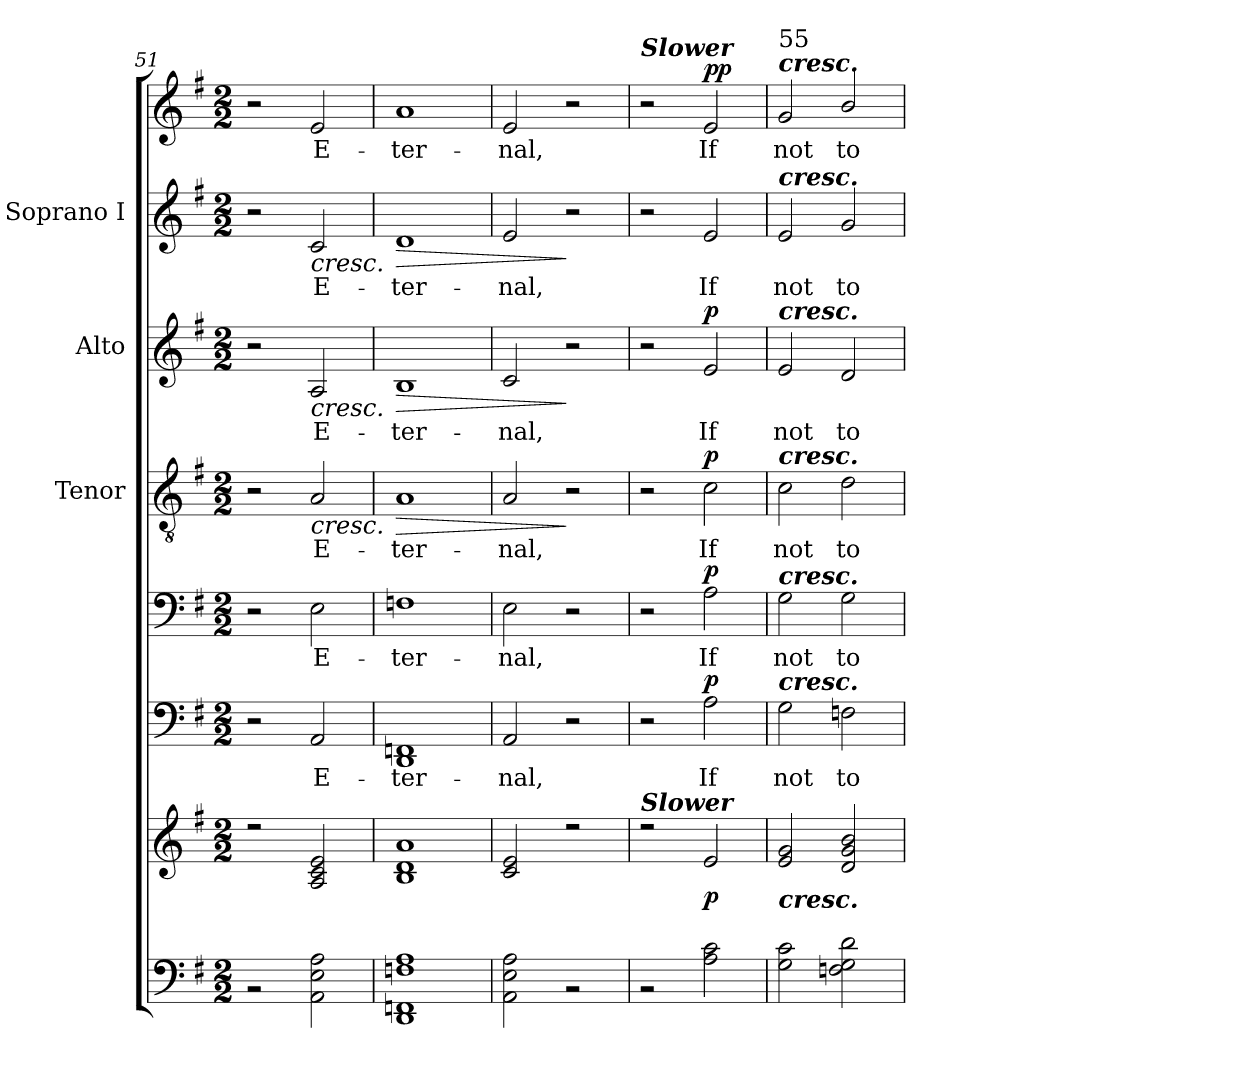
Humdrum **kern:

**kern	**kern	**dynam	**kern	**text	**dynam	**kern	**text	**dynam	**kern	**text	**dynam	**kern	**text	**dynam	**kern	**text	**kern	**text	**dynam
*part7	*part6	*part6	*part5	*part5	*part5	*part4	*part4	*part4	*part3	*part3	*part3	*part2	*part2	*part2	*part1	*part1	*part1	*part1	*part1
*staff8	*staff7	*staff7	*staff6	*staff6	*staff6	*staff5	*staff5	*staff5	*staff4	*staff4	*staff4	*staff3	*staff3	*staff3	*staff2	*staff2	*staff1	*staff1	*staff1/2
*	*	*	*	*	*	*	*	*	*I"Tenor	*	*	*I"Alto	*	*	*I"Soprano I	*	*	*	*
*	*	*	*	*	*	*	*	*	*I'T	*	*	*I'A	*	*	*I'S	*	*	*	*
*clefF4	*clefG2	*	*clefF4	*	*	*clefF4	*	*	*clefGv2	*	*	*clefG2	*	*	*clefG2	*	*clefG2	*	*
*k[f#]	*k[f#]	*	*k[f#]	*	*	*k[f#]	*	*	*k[f#]	*	*	*k[f#]	*	*	*k[f#]	*	*k[f#]	*	*
*G:	*G:	*	*G:	*	*	*G:	*	*	*G:	*	*	*G:	*	*	*G:	*	*G:	*	*
*M2/2	*M2/2	*	*M2/2	*	*	*M2/2	*	*	*M2/2	*	*	*M2/2	*	*	*M2/2	*	*M2/2	*	*
=51	=51	=51	=51	=51	=51	=51	=51	=51	=51	=51	=51	=51	=51	=51	=51	=51	=51	=51	=51
*^	*^	*	*	*	*	*	*	*	*	*	*	*	*	*	*	*	*	*	*
1ryy	2r	2r	1ryy	.	2r	.	.	2r	.	.	2r	.	.	2r	.	.	2r	.	2r	.	.
!	!	!	!	!	!	!LO:LY:b	!	!	!LO:LY:b	!	!	!LO:LY:b	!LO:HP:b	!	!LO:LY:b	!LO:HP:b	!	!LO:LY:b	!	!LO:LY:b	!LO:HP:b=2
.	2AA\ 2E\ 2A\	2A/ 2c/ 2e/	.	.	2AA/	E-	.	2E\	E-	.	2A/	E-	<	2A/	E-	<	2c/	-E-	2e/	E-	<
=52	=52	=52	=52	=52	=52	=52	=52	=52	=52	=52	=52	=52	=52	=52	=52	=52	=52	=52	=52	=52	=52
!	!	!	!	!	!	!LO:LY:b	!	!	!LO:LY:b	!	!	!LO:LY:b	!LO:HP:b	!	!LO:LY:b	!LO:HP:b	!	!LO:LY:b	!	!LO:LY:b	!LO:HP:b=2
1ryy	1DD 1FFn 1Fn 1A	1B 1d 1a	1ryy	.	1DD 1FFn	-ter-	.	1Fn	-ter-	.	1A	-ter-	>	1B	-ter-	>	1d	-ter-	1a	-ter-	>
*v	*v	*	*	*	*	*	*	*	*	*	*	*	*	*	*	*	*	*	*	*	*
*	*v	*v	*	*	*	*	*	*	*	*	*	*	*	*	*	*	*	*	*	*
.	.	.	.	.	.	.	.	.	.	.	[	.	.	[	.	.	.	.	[
=53	=53	=53	=53	=53	=53	=53	=53	=53	=53	=53	=53	=53	=53	=53	=53	=53	=53	=53	=53
*^	*^	*	*	*	*	*	*	*	*	*	*	*	*	*	*	*	*	*	*
!	!	!	!	!	!	!LO:LY:b	!	!	!LO:LY:b	!	!	!LO:LY:b	!	!	!LO:LY:b	!	!	!LO:LY:b	!	!LO:LY:b	!
1ryy	2AA\ 2E\ 2A\	2c/ 2e/	1ryy	.	2AA/	-nal,	.	2E\	-nal,	.	2A/	-nal,	.	2c/	-nal,	.	2e/	nal,	2e/	-nal,	.
.	2r	2r	.	.	2r	.	.	2r	.	.	2r	.	]	2r	.	]	2r	.	2r	.	]
=54	=54	=54	=54	=54	=54	=54	=54	=54	=54	=54	=54	=54	=54	=54	=54	=54	=54	=54	=54	=54	=54
!	!	!	!	!	!	!	!	!	!	!	!	!	!	!	!	!	!	!	!LO:TX:a:Bi:t=Slower	!	!
!	!	!LO:TX:a:Bi:t=Slower	!	!	!	!	!	!	!	!	!	!	!	!	!	!	!	!	!	!	!
1ryy	2r	2r	1ryy	.	2r	.	.	2r	.	.	2r	.	.	2r	.	.	2r	.	2r	.	.
!	!	!	!	!LO:DY:b	!	!LO:LY:b	!LO:DY:b	!	!LO:LY:b	!LO:DY:b	!	!LO:LY:b	!LO:DY:b	!	!LO:LY:b	!LO:DY:b	!	!LO:LY:b	!	!LO:LY:b	!LO:DY:b=2
!	!	!	!	!	!	!	!	!	!	!	!	!	!	!	!	!	!	!	!	!	!LO:DY:n=1:b
.	2A\ 2c\	2e/	.	p	2A\	If	p	2A\	If	p	2c\	If	p	2e/	If	p	2e/	If	2e/	If	p p
=55	=55	=55	=55	=55	=55	=55	=55	=55	=55	=55	=55	=55	=55	=55	=55	=55	=55	=55	=55	=55	=55
!	!	!	!	!	!	!	!	!	!	!	!	!	!	!	!	!	!	!	!LO:TX:a:Bi:t=cresc.	!	!
!	!	!	!	!	!	!	!	!	!	!	!	!	!	!	!	!	!	!	!LO:TX:a:t=55	!	!
!	!	!	!	!	!	!	!	!	!	!	!	!	!	!	!	!	!LO:TX:a:Bi:t=cresc.	!	!	!	!
!	!	!	!	!	!	!	!	!	!	!	!	!	!	!LO:TX:a:Bi:t=cresc.	!	!	!	!	!	!	!
!	!	!	!	!	!	!	!	!	!	!	!LO:TX:a:Bi:t=cresc.	!	!	!	!	!	!	!	!	!	!
!	!	!	!	!	!	!	!	!LO:TX:a:Bi:t=cresc.	!	!	!	!	!	!	!	!	!	!	!	!	!
!	!	!	!	!	!LO:TX:a:Bi:t=cresc.	!	!	!	!	!	!	!	!	!	!	!	!	!	!	!	!
!LO:TX:a:Bi:t=cresc.	!	!	!	!	!	!	!	!	!	!	!	!	!	!	!	!	!	!	!	!	!
!	!	!	!	!	!	!LO:LY:b	!	!	!LO:LY:b	!	!	!LO:LY:b	!	!	!LO:LY:b	!	!	!LO:LY:b	!	!LO:LY:b	!
1ryy	2G\ 2c\	2e/ 2g/	1ryy	.	2G\	not	.	2G\	not	.	2c\	not	.	2e/	not	.	2e/	not	2g/	not	.
!	!	!	!	!	!	!LO:LY:b	!	!	!LO:LY:b	!	!	!LO:LY:b	!	!	!LO:LY:b	!	!	!LO:LY:b	!	!LO:LY:b	!
.	2Fn\ 2G\ 2d\	2d/ 2g/ 2b/	.	.	2Fn\	to	.	2G\	to	.	2d\	to	.	2d/	to	.	2g/	to	2b/	to	.
*v	*v	*	*	*	*	*	*	*	*	*	*	*	*	*	*	*	*	*	*	*	*
*	*v	*v	*	*	*	*	*	*	*	*	*	*	*	*	*	*	*	*	*	*
=	=	=	=	=	=	=	=	=	=	=	=	=	=	=	=	=	=	=	=
*-	*-	*-	*-	*-	*-	*-	*-	*-	*-	*-	*-	*-	*-	*-	*-	*-	*-	*-	*-
